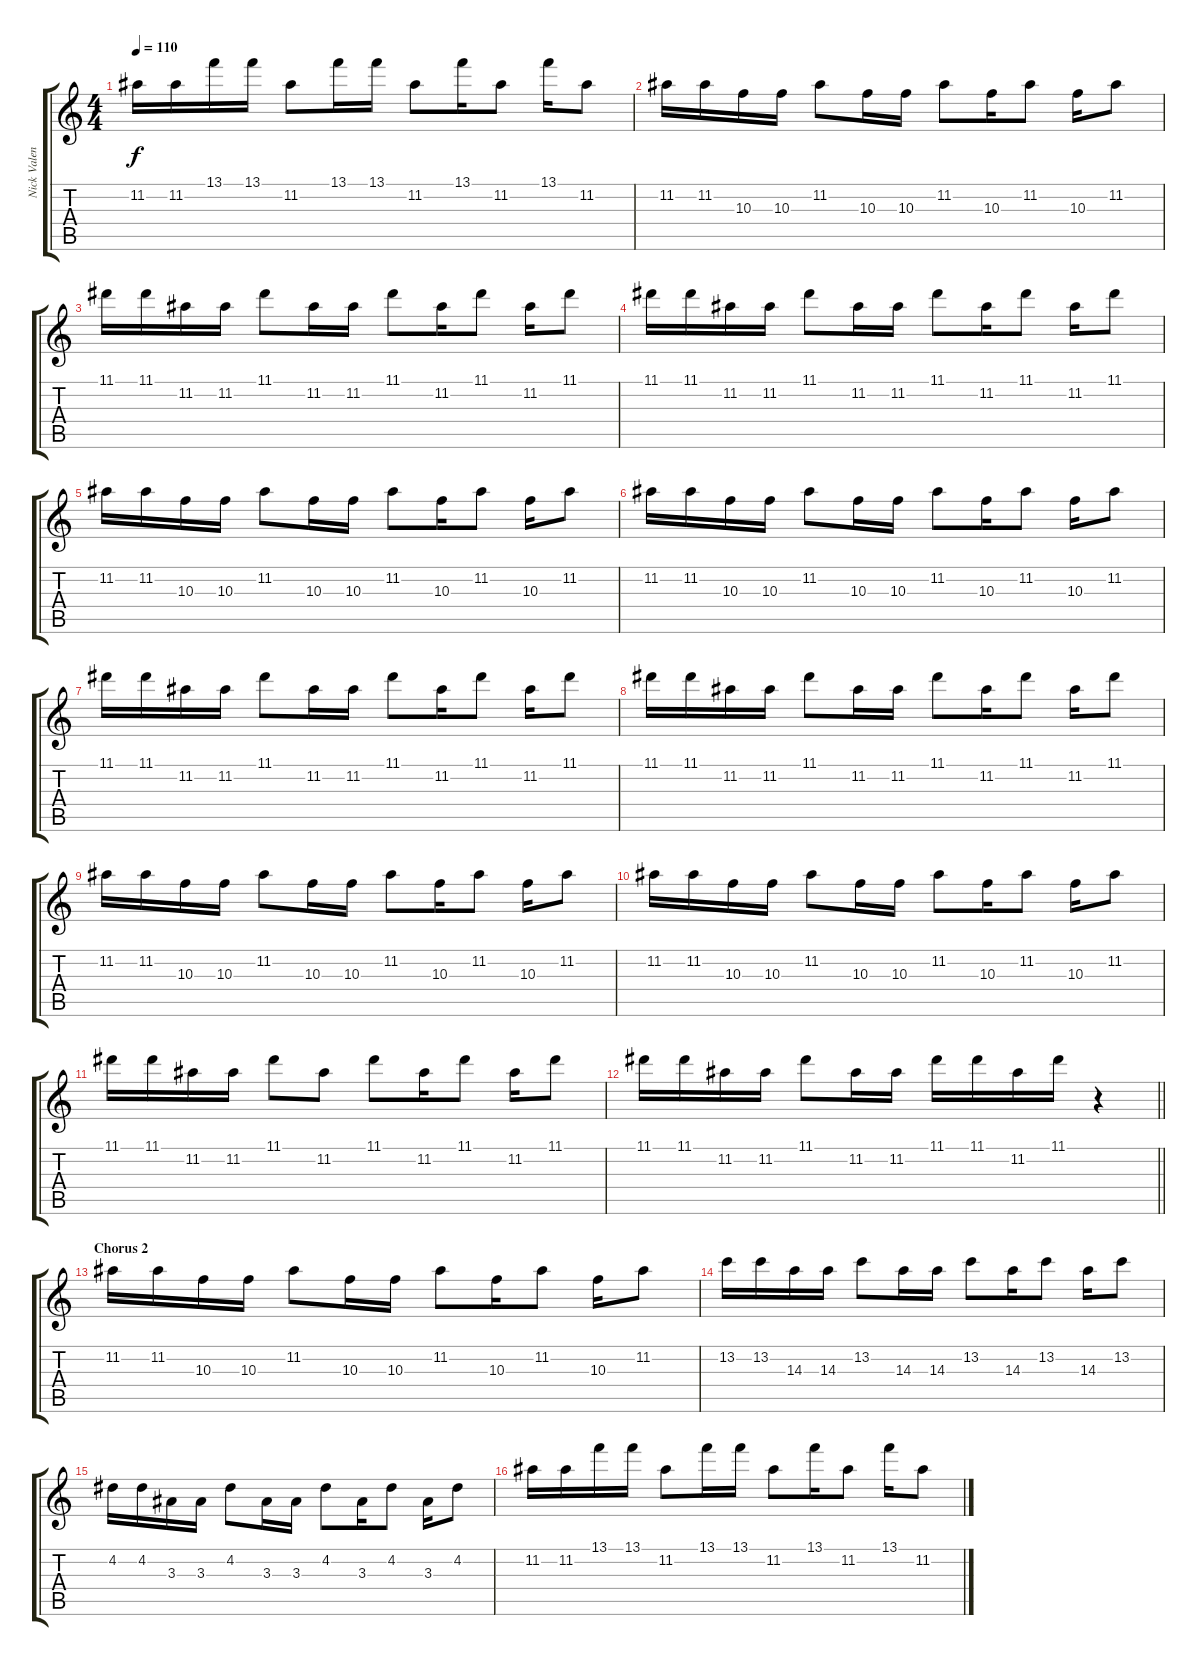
\track ("Nick Valensi" "Nick Valen") {instrument distortionguitar}
\staff {score tabs}
\tuning (E4 B3 G3 D3 A2 E2) {hide}
\ts (4 4)
\tempo 110
\clef g2
\ks c
11.2.16{dy f} 11.2.16 13.1.16 13.1.16 11.2.8 13.1.16 13.1.16 11.2.8 13.1.16 11.2.8 13.1.16 11.2.8 |
11.2.16 11.2.16 10.3.16 10.3.16 11.2.8 10.3.16 10.3.16 11.2.8 10.3.16 11.2.8 10.3.16 11.2.8 |
11.1.16 11.1.16 11.2.16 11.2.16 11.1.8 11.2.16 11.2.16 11.1.8 11.2.16 11.1.8 11.2.16 11.1.8 |
11.1.16 11.1.16 11.2.16 11.2.16 11.1.8 11.2.16 11.2.16 11.1.8 11.2.16 11.1.8 11.2.16 11.1.8 |
11.2.16 11.2.16 10.3.16 10.3.16 11.2.8 10.3.16 10.3.16 11.2.8 10.3.16 11.2.8 10.3.16 11.2.8 |
11.2.16 11.2.16 10.3.16 10.3.16 11.2.8 10.3.16 10.3.16 11.2.8 10.3.16 11.2.8 10.3.16 11.2.8 |
11.1.16 11.1.16 11.2.16 11.2.16 11.1.8 11.2.16 11.2.16 11.1.8 11.2.16 11.1.8 11.2.16 11.1.8 |
11.1.16 11.1.16 11.2.16 11.2.16 11.1.8 11.2.16 11.2.16 11.1.8 11.2.16 11.1.8 11.2.16 11.1.8 |
11.2.16 11.2.16 10.3.16 10.3.16 11.2.8 10.3.16 10.3.16 11.2.8 10.3.16 11.2.8 10.3.16 11.2.8 |
11.2.16 11.2.16 10.3.16 10.3.16 11.2.8 10.3.16 10.3.16 11.2.8 10.3.16 11.2.8 10.3.16 11.2.8 |
11.1.16 11.1.16 11.2.16 11.2.16 11.1.8 11.2.8 11.1.8 11.2.16 11.1.8 11.2.16 11.1.8 |
\barLineRight lightlight
11.1.16 11.1.16 11.2.16 11.2.16 11.1.8 11.2.16 11.2.16 11.1.16 11.1.16 11.2.16 11.1.16 r.4 |
\section ("" "Chorus 2")
11.2.16 11.2.16 10.3.16 10.3.16 11.2.8 10.3.16 10.3.16 11.2.8 10.3.16 11.2.8 10.3.16 11.2.8 |
13.2.16 13.2.16 14.3.16 14.3.16 13.2.8 14.3.16 14.3.16 13.2.8 14.3.16 13.2.8 14.3.16 13.2.8 |
4.2.16 4.2.16 3.3.16 3.3.16 4.2.8 3.3.16 3.3.16 4.2.8 3.3.16 4.2.8 3.3.16 4.2.8 |
11.2.16 11.2.16 13.1.16 13.1.16 11.2.8 13.1.16 13.1.16 11.2.8 13.1.16 11.2.8 13.1.16 11.2.8
